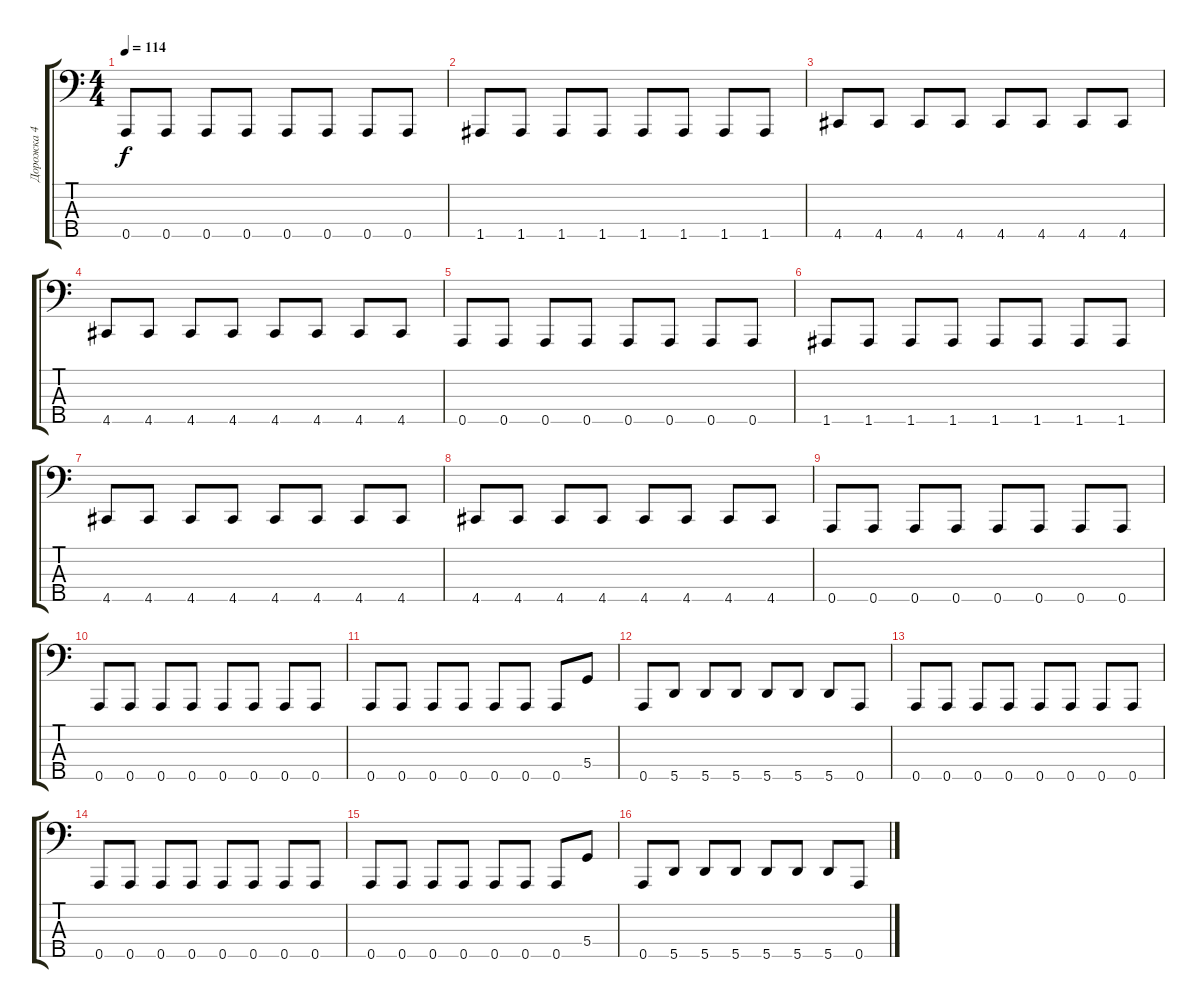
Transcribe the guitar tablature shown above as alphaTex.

\track ("Дорожка 4" "Дорожка 4") {instrument electricbasspick}
\staff {score tabs}
\tuning (F2 C2 G1 D1 A0) {hide}
\ts (4 4)
\tempo 114
\clef f4
\ks c
0.5.8{dy f} 0.5.8 0.5.8 0.5.8 0.5.8 0.5.8 0.5.8 0.5.8 |
1.5.8 1.5.8 1.5.8 1.5.8 1.5.8 1.5.8 1.5.8 1.5.8 |
4.5.8 4.5.8 4.5.8 4.5.8 4.5.8 4.5.8 4.5.8 4.5.8 |
4.5.8 4.5.8 4.5.8 4.5.8 4.5.8 4.5.8 4.5.8 4.5.8 |
0.5.8 0.5.8 0.5.8 0.5.8 0.5.8 0.5.8 0.5.8 0.5.8 |
1.5.8 1.5.8 1.5.8 1.5.8 1.5.8 1.5.8 1.5.8 1.5.8 |
4.5.8 4.5.8 4.5.8 4.5.8 4.5.8 4.5.8 4.5.8 4.5.8 |
4.5.8 4.5.8 4.5.8 4.5.8 4.5.8 4.5.8 4.5.8 4.5.8 |
0.5.8 0.5.8 0.5.8 0.5.8 0.5.8 0.5.8 0.5.8 0.5.8 |
0.5.8 0.5.8 0.5.8 0.5.8 0.5.8 0.5.8 0.5.8 0.5.8 |
0.5.8 0.5.8 0.5.8 0.5.8 0.5.8 0.5.8 0.5.8 5.4.8 |
0.5.8 5.5.8 5.5.8 5.5.8 5.5.8 5.5.8 5.5.8 0.5.8 |
0.5.8 0.5.8 0.5.8 0.5.8 0.5.8 0.5.8 0.5.8 0.5.8 |
0.5.8 0.5.8 0.5.8 0.5.8 0.5.8 0.5.8 0.5.8 0.5.8 |
0.5.8 0.5.8 0.5.8 0.5.8 0.5.8 0.5.8 0.5.8 5.4.8 |
0.5.8 5.5.8 5.5.8 5.5.8 5.5.8 5.5.8 5.5.8 0.5.8
